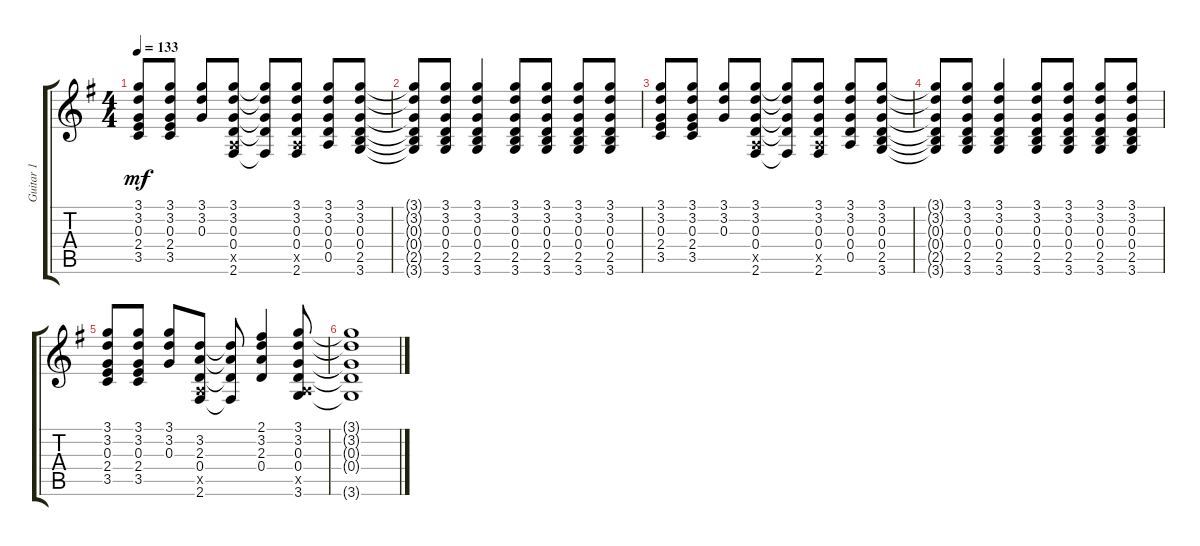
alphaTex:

\track ("Guitar 1" "Guitar 1") {instrument acousticguitarsteel}
\staff {score tabs}
\tuning (E4 B3 G3 D3 A2 E2) {hide}
\ts (4 4)
\tempo 133
\clef g2
\ks g
(3.1 3.2 0.3 2.4 3.5).8{dy mf} (3.1 3.2 0.3 2.4 3.5).8 (3.1 3.2 0.3).8 (3.1 3.2 0.3 0.4 0.5{x} 2.6).8 (3.1{t} 3.2{t} 0.3{t} 0.4{t} 2.6{t}).8 (3.1 3.2 0.3 0.4 0.5{x} 2.6).8 (3.1 3.2 0.3 0.4 0.5).8 (3.1 3.2 0.3 0.4 2.5 3.6).8 |
(3.1{t} 3.2{t} 0.3{t} 0.4{t} 2.5{t} 3.6{t}).8 (3.1 3.2 0.3 0.4 2.5 3.6).8 (3.1 3.2 0.3 0.4 2.5 3.6).4 (3.1 3.2 0.3 0.4 2.5 3.6).8 (3.1 3.2 0.3 0.4 2.5 3.6).8 (3.1 3.2 0.3 0.4 2.5 3.6).8 (3.1 3.2 0.3 0.4 2.5 3.6).8 |
(3.1 3.2 0.3 2.4 3.5).8 (3.1 3.2 0.3 2.4 3.5).8 (3.1 3.2 0.3).8 (3.1 3.2 0.3 0.4 0.5{x} 2.6).8 (3.1{t} 3.2{t} 0.3{t} 0.4{t} 2.6{t}).8 (3.1 3.2 0.3 0.4 0.5{x} 2.6).8 (3.1 3.2 0.3 0.4 0.5).8 (3.1 3.2 0.3 0.4 2.5 3.6).8 |
(3.1{t} 3.2{t} 0.3{t} 0.4{t} 2.5{t} 3.6{t}).8 (3.1 3.2 0.3 0.4 2.5 3.6).8 (3.1 3.2 0.3 0.4 2.5 3.6).4 (3.1 3.2 0.3 0.4 2.5 3.6).8 (3.1 3.2 0.3 0.4 2.5 3.6).8 (3.1 3.2 0.3 0.4 2.5 3.6).8 (3.1 3.2 0.3 0.4 2.5 3.6).8 |
(3.1 3.2 0.3 2.4 3.5).8 (3.1 3.2 0.3 2.4 3.5).8 (3.1 3.2 0.3).8 (3.2 2.3 0.4 0.5{x} 2.6).8 (3.2{t} 2.3{t} 0.4{t} 2.6{t}).8 (2.1 3.2 2.3 0.4).4 (3.1 3.2 0.3 0.4 0.5{x} 3.6).8 |
(3.1{t} 3.2{t} 0.3{t} 0.4{t} 3.6{t}).1
